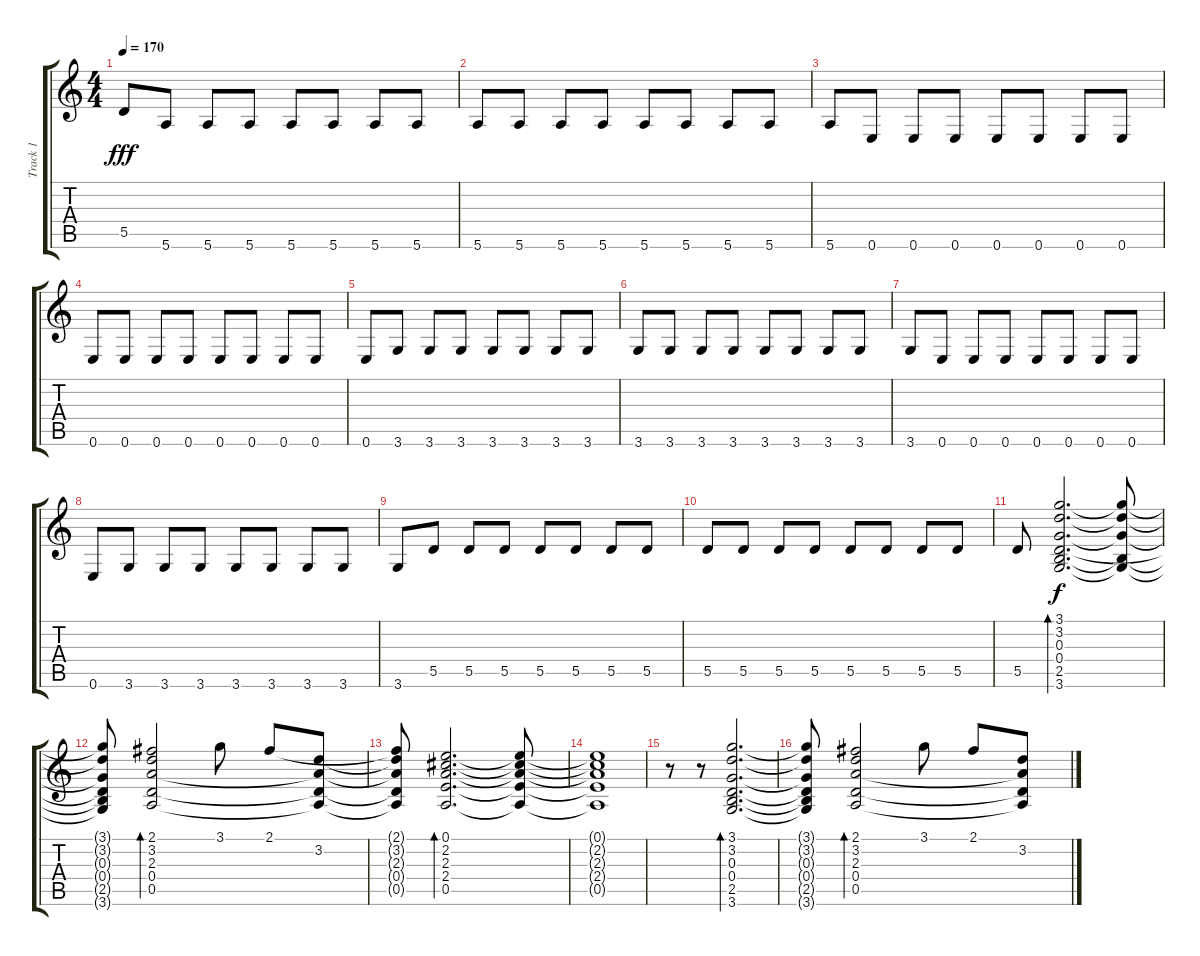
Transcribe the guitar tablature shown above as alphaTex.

\track ("Track 1" "Track 1") {instrument electricguitarclean}
\staff {score tabs}
\tuning (E4 B3 G3 D3 A2 E2) {hide}
\ts (4 4)
\tempo 170
\clef g2
\ks c
5.5.8{dy fff} 5.6.8 5.6.8 5.6.8 5.6.8 5.6.8 5.6.8 5.6.8 |
5.6.8 5.6.8 5.6.8 5.6.8 5.6.8 5.6.8 5.6.8 5.6.8 |
5.6.8 0.6.8 0.6.8 0.6.8 0.6.8 0.6.8 0.6.8 0.6.8 |
0.6.8 0.6.8 0.6.8 0.6.8 0.6.8 0.6.8 0.6.8 0.6.8 |
0.6.8 3.6.8 3.6.8 3.6.8 3.6.8 3.6.8 3.6.8 3.6.8 |
3.6.8 3.6.8 3.6.8 3.6.8 3.6.8 3.6.8 3.6.8 3.6.8 |
3.6.8 0.6.8 0.6.8 0.6.8 0.6.8 0.6.8 0.6.8 0.6.8 |
0.6.8 3.6.8 3.6.8 3.6.8 3.6.8 3.6.8 3.6.8 3.6.8 |
3.6.8 5.5.8 5.5.8 5.5.8 5.5.8 5.5.8 5.5.8 5.5.8 |
5.5.8 5.5.8 5.5.8 5.5.8 5.5.8 5.5.8 5.5.8 5.5.8 |
5.5.8 (3.1 3.2 0.3 0.4 2.5 3.6).2{d bd 480 dy f instrument electricguitarclean} (3.1{t} 3.2{t} 0.3{t} 2.5{t} 3.6{t}).8 |
(3.1{t} 3.2{t} 0.3{t} 0.4{t} 2.5{t} 3.6{t}).8 (2.1 3.2 2.3 0.4 0.5).2{bd 480} 3.1.8 2.1.8 (3.2 2.3{t} 0.4{t} 0.5{t}).8 |
(2.1{t} 3.2{t} 2.3{t} 0.4{t} 0.5{t}).8 (0.1 2.2 2.3 2.4 0.5).2{d bd 480} (0.1{t} 2.2{t} 2.3{t} 2.4{t} 0.5{t}).8 |
(0.1{t} 2.2{t} 2.3{t} 2.4{t} 0.5{t}).1 |
r.8 r.8 (3.1 3.2 0.3 0.4 2.5 3.6).2{d bd 480 instrument electricguitarclean} |
(3.1{t} 3.2{t} 0.3{t} 0.4{t} 2.5{t} 3.6{t}).8 (2.1 3.2 2.3 0.4 0.5).2{bd 480} 3.1.8 2.1.8 (3.2 2.3{t} 0.4{t} 0.5{t}).8
